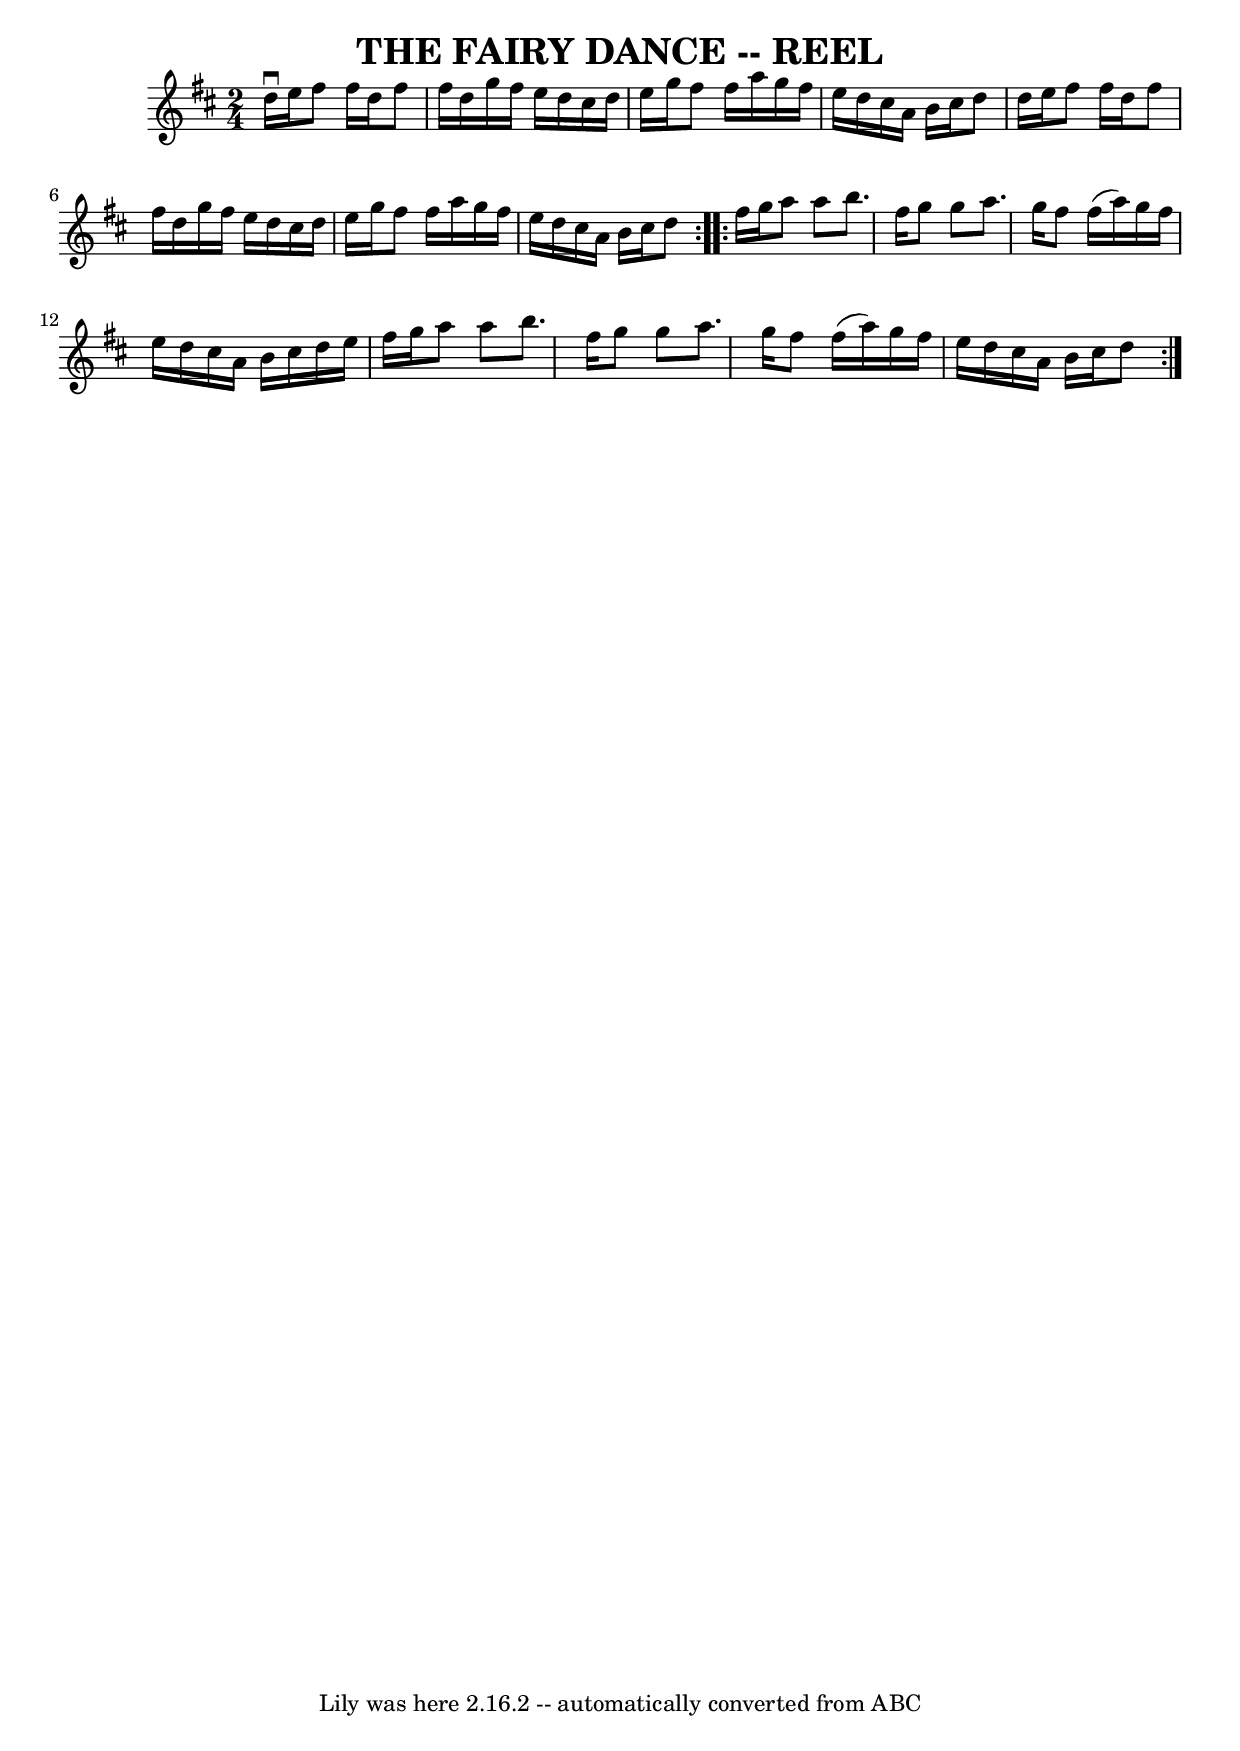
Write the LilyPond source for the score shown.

\version "2.16.2"
\include "Mammoth.ily"
\header {
  %% book = "Ryan's Mammoth Collection of Fiddle Tunes"
 crossRefNumber = "1"
 footnotes = ""
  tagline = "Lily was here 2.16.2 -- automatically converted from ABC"
  title = "THE FAIRY DANCE -- REEL"

}
voicedefault =  {



  \repeat volta 2 {

    \time 2/4 
    \key d \major d''16^\downbow e''16         |
 fis''8 fis''16 d''16 fis''8 fis''16 d''16     |
 g''16 fis''16 e''16 d''16 cis''16 d''16 e''16 g''16     |
 fis''8 fis''16 a''16 g''16 fis''16 e''16 d''16     |
 cis''16 a'16 b'16 cis''16 d''8 d''16 e''16         |
 fis''8 fis''16 d''16 fis''8 fis''16 d''16     |
 g''16 fis''16 e''16 d''16 cis''16 d''16 e''16 g''16     |
 fis''8 fis''16 a''16 g''16 fis''16 e''16 d''16     |
 cis''16    
 a'16 b'16 cis''16 d''8    
  }     
  \repeat volta 2 { fis''16 g''16     |
 a''8 a''8 b''8. fis''16    |
 g''8 g''8 a''8. g''16     |
 fis''8 fis''16 (a''16) g''16 fis''16 e''16 d''16     |
 cis''16 a'16 b'16 cis''16 d''16 e''16 fis''16 g''16         |
 a''8 a''8 b''8. fis''16     |
 g''8 g''8 a''8. g''16    |
 fis''8 fis''16 ( a''16) g''16 fis''16 e''16 d''16     |
 cis''16 a'16    
 b'16 cis''16 d''8    
  }   

}

\score{
  <<

    \context Staff="default"
    {
      \voicedefault 
      
    }

  >>
  \layout {
    
  }
  \midi {
  }

}
